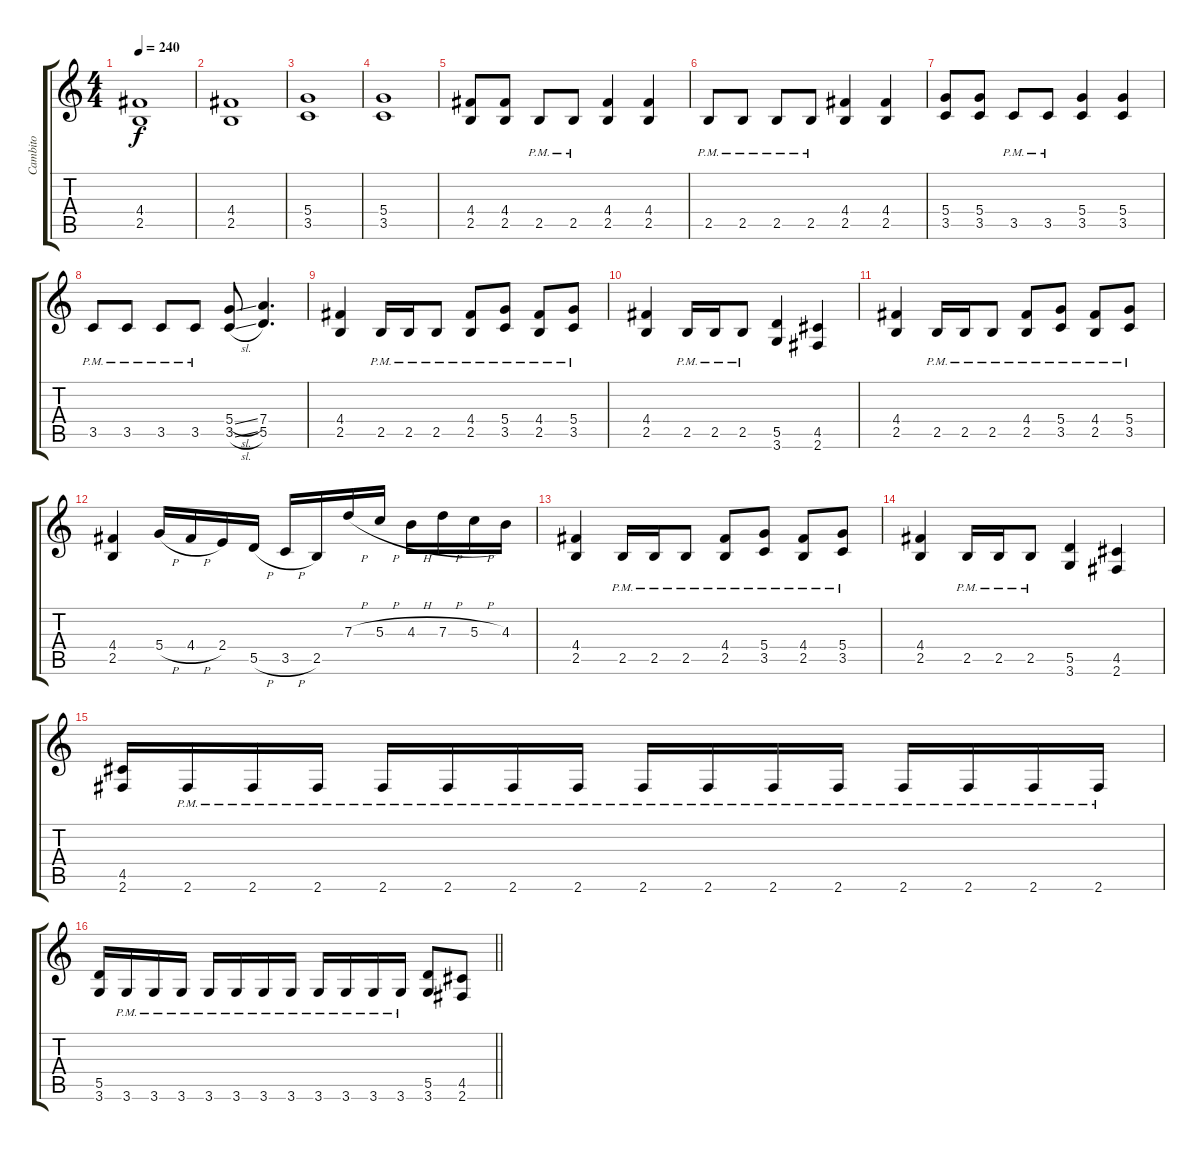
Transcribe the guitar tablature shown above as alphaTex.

\track ("Cambito" "Cambito") {instrument distortionguitar}
\staff {score tabs}
\tuning (E4 B3 G3 D3 A2 E2) {hide}
\ts (4 4)
\tempo 240
\clef g2
\ks c
(4.4 2.5).1{dy f} |
(4.4 2.5).1 |
(5.4 3.5).1 |
(5.4 3.5).1 |
(4.4 2.5).8 (4.4 2.5).8 2.5{pm}.8 2.5{pm}.8 (4.4 2.5).4 (4.4 2.5).4 |
2.5{pm}.8 2.5{pm}.8 2.5{pm}.8 2.5{pm}.8 (4.4 2.5).4 (4.4 2.5).4 |
(5.4 3.5).8 (5.4 3.5).8 3.5{pm}.8 3.5{pm}.8 (5.4 3.5).4 (5.4 3.5).4 |
3.5{pm}.8 3.5{pm}.8 3.5{pm}.8 3.5{pm}.8 (5.4{sl} 3.5{sl}).8 (7.4 5.5).4{d} |
(4.4 2.5).4 2.5{pm}.16 2.5{pm}.16 2.5{pm}.8 (4.4{pm} 2.5{pm}).8 (5.4{pm} 3.5{pm}).8 (4.4{pm} 2.5{pm}).8 (5.4{pm} 3.5{pm}).8 |
(4.4 2.5).4 2.5{pm}.16 2.5{pm}.16 2.5{pm}.8 (5.5 3.6).4 (4.5 2.6).4 |
(4.4 2.5).4 2.5{pm}.16 2.5{pm}.16 2.5{pm}.8 (4.4{pm} 2.5{pm}).8 (5.4{pm} 3.5{pm}).8 (4.4{pm} 2.5{pm}).8 (5.4{pm} 3.5{pm}).8 |
(4.4 2.5).4 5.4{h}.16 4.4{h}.16 2.4.16 5.5{h}.16 3.5{h}.16 2.5.16 7.3{h}.16 5.3{h}.16 4.3{h}.16 7.3{h}.16 5.3{h}.16 4.3.16 |
(4.4 2.5).4 2.5{pm}.16 2.5{pm}.16 2.5{pm}.8 (4.4{pm} 2.5{pm}).8 (5.4{pm} 3.5{pm}).8 (4.4{pm} 2.5{pm}).8 (5.4{pm} 3.5{pm}).8 |
(4.4 2.5).4 2.5{pm}.16 2.5{pm}.16 2.5{pm}.8 (5.5 3.6).4 (4.5 2.6).4 |
(4.5 2.6).16 2.6{pm}.16 2.6{pm}.16 2.6{pm}.16 2.6{pm}.16 2.6{pm}.16 2.6{pm}.16 2.6{pm}.16 2.6{pm}.16 2.6{pm}.16 2.6{pm}.16 2.6{pm}.16 2.6{pm}.16 2.6{pm}.16 2.6{pm}.16 2.6{pm}.16 |
\barLineRight lightlight
(5.5 3.6).16 3.6{pm}.16 3.6{pm}.16 3.6{pm}.16 3.6{pm}.16 3.6{pm}.16 3.6{pm}.16 3.6{pm}.16 3.6{pm}.16 3.6{pm}.16 3.6{pm}.16 3.6{pm}.16 (5.5 3.6).8 (4.5 2.6).8
